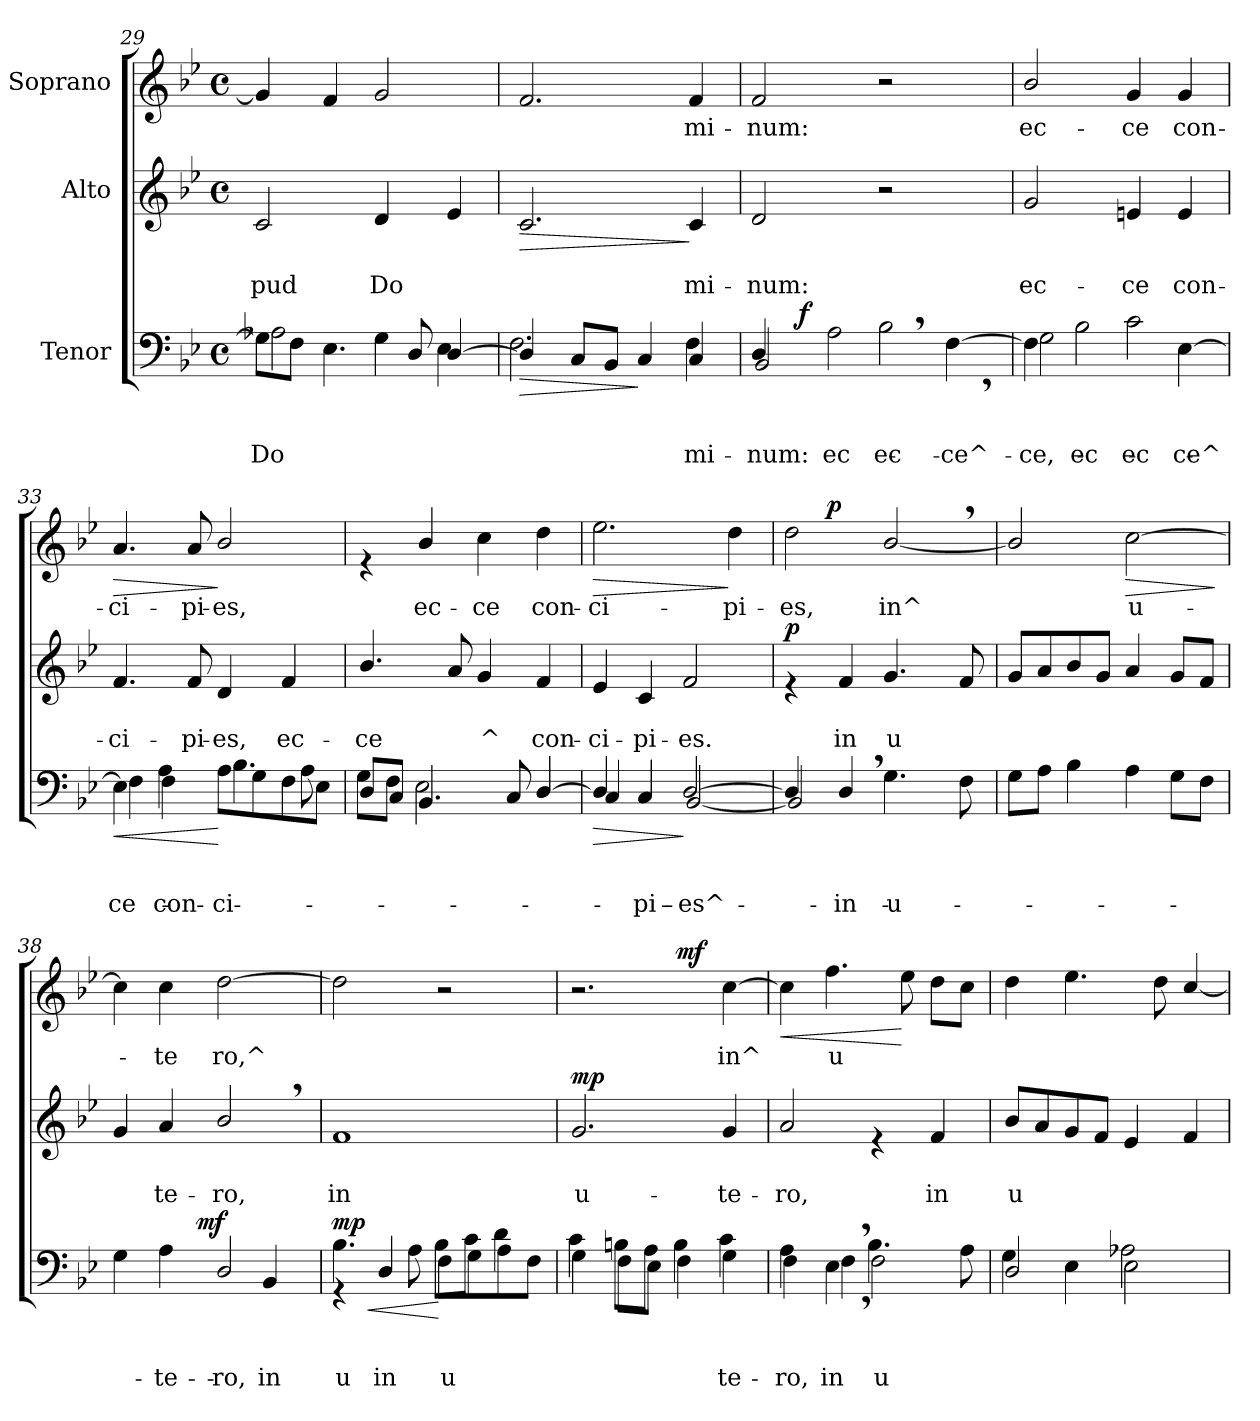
**kern	**text	**text	**text	**dynam	**kern	**text	**text	**dynam	**kern	**text	**dynam
*part3	*part3	*part3	*part3	*part3	*part2	*part2	*part2	*part2	*part1	*part1	*part1
*staff3	*staff3	*staff3	*staff3	*staff3	*staff2	*staff2	*staff2	*staff2	*staff1	*staff1	*staff1
*I"Tenor	*	*	*	*	*I"Alto	*	*	*	*I"Soprano	*	*
!!LO:PB:g=z
*clefF4	*	*	*	*	*clefG2	*	*	*	*clefG2	*	*
*k[b-e-]	*	*	*	*	*k[b-e-]	*	*	*	*k[b-e-]	*	*
*B-:	*	*	*	*	*B-:	*	*	*	*B-:	*	*
*M4/4	*	*	*	*	*M4/4	*	*	*	*M4/4	*	*
*met(c)	*	*	*	*	*met(c)	*	*	*	*met(c)	*	*
=29	=29	=29	=29	=29	=29	=29	=29	=29	=29	=29	=29
*^	*	*	*	*	*	*	*	*	*	*	*
!	!	!	!	!LO:LY:b	!	!	!	!LO:LY:b	!	!	!	!
8G\L]	2A-X\	.	.	Do	.	2c/	.	-pud	.	4g/]	.	.
8F\J	.	.	.	.	.	.	.	.	.	.	.	.
4.E-\	.	.	.	.	.	.	.	.	.	4f/	.	.
!	!	!	!	!	!	!	!	!LO:LY:b	!	!	!	!
.	4G\	.	.	.	.	4d/	.	Do	.	2g/	.	.
8D/	.	.	.	.	.	.	.	.	.	.	.	.
[<4D/	4E-\	.	.	.	.	4e-/	.	.	.	.	.	.
=30	=30	=30	=30	=30	=30	=30	=30	=30	=30	=30	=30	=30
!	!	!	!	!	!LO:HP:b	!	!	!	!LO:HP:b	!	!	!
4D/]	2.F\	.	.	.	>	2.c/	.	.	>	2.f/	.	.
8C/L	.	.	.	.	.	.	.	.	.	.	.	.
8BB-/J	.	.	.	.	.	.	.	.	.	.	.	.
4C/	.	.	.	.	]	.	.	.	.	.	.	.
!	!	!	!	!LO:LY:b	!	!	!	!	!	!	!	!
!	!	!	!	!LO:LY:b	!	!	!	!LO:LY:b	!	!	!LO:LY:b	!
4C/	4F\	.	.	-mi-	.	4c/	.	mi-	]	4f/	mi-	.
=31	=31	=31	=31	=31	=31	=31	=31	=31	=31	=31	=31	=31
!	!	!	!	!LO:LY:b	!	!	!	!	!	!	!	!
!	!	!	!	!LO:LY:b	!	!	!	!LO:LY:b	!	!	!LO:LY:b	!
*	*^	*	*	*	*	*	*	*	*	*	*	*
4D/	2BB-/	8ryy	.	.	num:	.	2d/	.	-num:	.	2f/	-num:	.
.	.	32ryy	.	.	.	.	.	.	.	.	.	.	.
!	!	!	!	!	!	!LO:DY:a	!	!	!	!	!	!	!
.	.	2ryy	.	.	.	f	.	.	.	.	.	.	.
!	!	!	!	!	!LO:LY:b	!	!	!	!	!	!	!	!
2A,<\	.	.	.	.	ec-	.	.	.	.	.	.	.	.
!	!	!	!	!	!LO:LY:b	!	!	!	!	!	!	!	!
.	2B-,<\	.	.	.	ec-	.	2r	.	.	.	2r	.	.
.	.	4ryy	.	.	.	.	.	.	.	.	.	.	.
!	!	!	!	!	!LO:LY:b	!	!	!	!	!	!	!	!
[>4F\	.	.	.	.	-ce^	.	.	.	.	.	.	.	.
.	.	16.ryy	.	.	.	.	.	.	.	.	.	.	.
=32	=32	=32	=32	=32	=32	=32	=32	=32	=32	=32	=32	=32	=32
!	!	!	!	!	!LO:LY:b	!	!	!	!LO:LY:b	!	!	!LO:LY:b	!
*	*v	*v	*	*	*	*	*	*	*	*	*	*	*
4F\]	2G\	.	.	ce,	.	2g/	.	ec-	.	2b-/	ec-	.
!	!	!	!	!LO:LY:b	!	!	!	!	!	!	!	!
2B-\	.	.	.	-ec-	.	.	.	.	.	.	.	.
!	!	!	!	!LO:LY:b	!	!	!	!LO:LY:b	!	!	!LO:LY:b	!
.	2c\	.	.	ec-	.	4en/	.	-ce	.	4g/	-ce	.
!	!	!	!	!LO:LY:b	!	!	!	!LO:LY:b	!	!	!LO:LY:b	!
[>4E-\	.	.	.	-ce^	.	4e/	.	con-	.	4g/	con-	.
!!LO:LB:g=z
=33	=33	=33	=33	=33	=33	=33	=33	=33	=33	=33	=33	=33
!	!	!	!	!LO:LY:b	!LO:HP:b	!	!	!LO:LY:b	!	!	!LO:LY:b	!LO:HP:b
4E-\]	4F\	.	.	ce	<	4.f/	.	-ci-	.	4.a/	-ci-	>
!	!	!	!	!LO:LY:b	!	!	!	!	!	!	!	!
!	!	!	!	!LO:LY:b	!	!	!	!	!	!	!	!
4A\	4F\	.	.	con-	.	.	.	.	.	.	.	.
!	!	!	!	!	!	!	!	!LO:LY:b	!	!	!LO:LY:b	!
.	.	.	.	.	.	8f/	.	-pi-	.	8a/	-pi-	.
!	!	!	!	!LO:LY:b	!	!	!	!	!	!	!	!
!	!	!	!	!LO:LY:b	!	!	!	!LO:LY:b	!	!	!LO:LY:b	!
8A\L	4.B-\	.	.	-ci	[	4d/	.	-es,	.	2b-/	-es,	]
8G\	.	.	.	.	.	.	.	.	.	.	.	.
!	!	!	!	!	!	!	!	!LO:LY:b	!	!	!	!
8F\	.	.	.	.	.	4f/	.	ec-	.	.	.	.
8E-\J	8A\	.	.	.	.	.	.	.	.	.	.	.
=34	=34	=34	=34	=34	=34	=34	=34	=34	=34	=34	=34	=34
!	!	!	!	!	!	!	!	!LO:LY:b	!	!	!	!
8D/L	8G\L	.	.	.	.	4.b-/	.	-ce	.	4re	.	.
8C/J	8F\J	.	.	.	.	.	.	.	.	.	.	.
!	!	!	!	!	!	!	!	!	!	!	!LO:LY:b	!
4.BB-/	2E-\	.	.	.	.	.	.	.	.	4b-/	ec-	.
.	.	.	.	.	.	8a/	.	.	.	.	.	.
!	!	!	!	!	!	!	!	!LO:LY:b	!	!	!LO:LY:b	!
.	.	.	.	.	.	4g/	.	^	.	4cc\	-ce	.
8C/	.	.	.	.	.	.	.	.	.	.	.	.
!	!	!	!	!	!	!	!	!LO:LY:b	!	!	!LO:LY:b	!
[<4D/	4D/	.	.	.	.	4f/	.	con-	.	4dd\	con-	.
=35	=35	=35	=35	=35	=35	=35	=35	=35	=35	=35	=35	=35
!	!	!	!	!	!LO:HP:b	!	!	!LO:LY:b	!	!	!LO:LY:b	!LO:HP:b
4D/]	4C/	.	.	.	>	4e-/	.	-ci-	.	2.ee-\	-ci-	>
!	!	!	!	!LO:LY:b	!	!	!	!	!	!	!	!
!	!	!	!	!LO:LY:b	!	!	!	!LO:LY:b	!	!	!	!
4C/	4C/	.	.	pi-	.	4c/	.	-pi-	.	.	.	.
!	!	!	!	!LO:LY:b	!	!	!	!	!	!	!	!
!	!	!	!	!LO:LY:b	!	!	!	!LO:LY:b	!	!	!	!
[<2D/	[<2BB-/	.	.	-es^	]	2f/	.	-es.	.	.	.	.
!	!	!	!	!	!	!	!	!	!	!	!LO:LY:b	!
.	.	.	.	.	.	.	.	.	.	4dd\	-pi-	]
=36	=36	=36	=36	=36	=36	=36	=36	=36	=36	=36	=36	=36
!	!	!	!	!	!	!	!	!	!LO:DY:a	!	!LO:LY:b	!
*	*	*	*	*	*	*	*	*	*	*^	*	*
4D/]	2BB-/]	.	.	.	.	4re	.	.	p	2dd\	8..ryy	-es,	.
!	!	!	!	!	!	!	!	!	!	!	!	!	!LO:DY:a
.	.	.	.	.	.	.	.	.	.	.	2ryy	.	p
!	!	!	!	!LO:LY:b	!	!	!	!LO:LY:b	!	!	!	!	!
4D,</	.	.	.	in	.	4f/	.	in	.	.	.	.	.
!	!	!	!	!LO:LY:b	!	!	!	!LO:LY:b	!	!	!	!LO:LY:b	!
4.G\	2ryy	.	.	u	.	4.g/	.	u	.	[<2b-,</	.	in^	.
.	.	.	.	.	.	.	.	.	.	.	4ryy	.	.
8F\	.	.	.	.	.	8f/	.	.	.	.	.	.	.
.	.	.	.	.	.	.	.	.	.	.	32ryy	.	.
*v	*v	*	*	*	*	*	*	*	*	*v	*v	*	*
!!LO:LB:g=z
=37	=37	=37	=37	=37	=37	=37	=37	=37	=37	=37	=37
8G\L	.	.	.	.	8g/L	.	.	.	2b-/]	.	.
8A\J	.	.	.	.	8a/	.	.	.	.	.	.
4B-\	.	.	.	.	8b-/	.	.	.	.	.	.
.	.	.	.	.	8g/J	.	.	.	.	.	.
!	!	!	!	!	!	!	!	!	!	!LO:LY:b	!LO:HP:b
4A\	.	.	.	.	4a/	.	.	.	[>2cc\	u-	>
8G\L	.	.	.	.	8g/L	.	.	.	.	.	.
8F\J	.	.	.	.	8f/J	.	.	.	.	.	.
.	.	.	.	.	.	.	.	.	.	.	]
=38	=38	=38	=38	=38	=38	=38	=38	=38	=38	=38	=38
*^	*	*	*	*	*	*	*	*	*	*	*
*	*^	*	*	*	*	*	*	*	*	*	*	*
4G\	2.ryy	4..ryy	.	.	.	.	4g/	.	.	.	4cc\]	.	.
!	!	!	!	!	!LO:LY:b	!	!	!	!LO:LY:b	!	!	!LO:LY:b	!
4A\	.	.	.	.	te-	.	4a/	.	te-	.	4cc\	-te	.
!	!	!	!	!	!	!LO:DY:a	!	!	!	!	!	!	!
.	.	2ryy	.	.	.	mf	.	.	.	.	.	.	.
!	!	!	!	!	!LO:LY:b	!	!	!	!LO:LY:b	!	!	!LO:LY:b	!
2D/	.	.	.	.	-ro,	.	2b-,</	.	-ro,	.	[>2dd\	ro,^	.
!	!	!	!	!	!LO:LY:b	!	!	!	!	!	!	!	!
.	4BB-/	.	.	.	in	.	.	.	.	.	.	.	.
.	.	16ryy	.	.	.	.	.	.	.	.	.	.	.
=39	=39	=39	=39	=39	=39	=39	=39	=39	=39	=39	=39	=39	=39
!	!	!	!	!	!LO:LY:b	!LO:HP:b	!	!	!LO:LY:b	!	!	!	!
!	!	!	!	!	!	!LO:DY:n=1:a	!	!	!	!	!	!	!
*	*v	*v	*	*	*	*	*	*	*	*	*	*	*
4rGG	4.B-\	.	.	u	< mp	1f	.	in	.	2dd\]	.	.
!	!	!	!	!LO:LY:b	!	!	!	!	!	!	!	!
4D/	.	.	.	in	.	.	.	.	.	.	.	.
.	8A\	.	.	.	.	.	.	.	.	.	.	.
!	!	!	!	!LO:LY:b	!	!	!	!	!	!	!	!
8F\L	8B-\L	.	.	u	[	.	.	.	.	2r	.	.
8G\	8c\J	.	.	.	.	.	.	.	.	.	.	.
8A\	4d\	.	.	.	.	.	.	.	.	.	.	.
8F\J	.	.	.	.	.	.	.	.	.	.	.	.
=40	=40	=40	=40	=40	=40	=40	=40	=40	=40	=40	=40	=40
!	!	!	!	!	!	!	!	!LO:LY:b	!LO:DY:a	!	!	!
*	*	*	*	*	*	*	*	*	*	*^	*	*
4G\	4c\	.	.	.	.	2.g/	.	u-	mp	2.r	2ryy	.	.
8F\L	8Bn\L	.	.	.	.	.	.	.	.	.	.	.	.
8E-\J	8A\J	.	.	.	.	.	.	.	.	.	.	.	.
!	!	!	!	!	!	!	!	!	!	!	!	!	!LO:DY:a
4F\	4B\	.	.	.	.	.	.	.	.	.	2ryy	.	mf
!	!	!	!	!LO:LY:b	!	!	!	!	!	!	!	!	!
!	!	!	!	!LO:LY:b	!	!	!	!LO:LY:b	!	!	!	!LO:LY:b	!
4G\	4c\	.	.	-te-	.	4g/	.	-te-	.	[>4cc\	.	in^	.
!!LO:PB:g=z
=41	=41	=41	=41	=41	=41	=41	=41	=41	=41	=41	=41	=41	=41
!	!	!	!	!LO:LY:b	!	!	!	!	!	!	!	!	!
!	!	!	!	!LO:LY:b	!	!	!	!LO:LY:b	!	!	!	!	!LO:HP:b
*	*	*	*	*	*	*	*	*	*	*v	*v	*	*
4A\	4F\	.	.	ro,	.	2a/	.	-ro,	.	4cc\]	.	<
!	!	!	!	!LO:LY:b	!	!	!	!	!	!	!	!
!	!	!	!	!LO:LY:b	!	!	!	!	!	!	!LO:LY:b	!
4E-,<\	4F,<\	.	.	in	.	.	.	.	.	4.ff\	u	.
!	!	!	!	!LO:LY:b	!	!	!	!	!	!	!	!
!	!	!	!	!LO:LY:b	!	!	!	!	!	!	!	!
2F\	4.B-\	.	.	u	.	4re	.	.	.	.	.	.
.	.	.	.	.	.	.	.	.	.	8ee-\	.	[
!	!	!	!	!	!	!	!	!LO:LY:b	!	!	!	!
.	.	.	.	.	.	4f/	.	in	.	8dd\L	.	.
.	8A\	.	.	.	.	.	.	.	.	8cc\J	.	.
=42	=42	=42	=42	=42	=42	=42	=42	=42	=42	=42	=42	=42
!	!	!	!	!	!	!	!	!LO:LY:b	!	!	!	!
2D/	4G\	.	.	.	.	8b-/L	.	u	.	4dd\	.	.
.	.	.	.	.	.	8a/	.	.	.	.	.	.
.	4E-\	.	.	.	.	8g/	.	.	.	4.ee-\	.	.
.	.	.	.	.	.	8f/J	.	.	.	.	.	.
2E-\	2A-X\	.	.	.	.	4e-/	.	.	.	.	.	.
.	.	.	.	.	.	.	.	.	.	8dd\	.	.
.	.	.	.	.	.	4f/	.	.	.	[<4cc/	.	.
*v	*v	*	*	*	*	*	*	*	*	*	*	*
=	=	=	=	=	=	=	=	=	=	=	=
*-	*-	*-	*-	*-	*-	*-	*-	*-	*-	*-	*-
